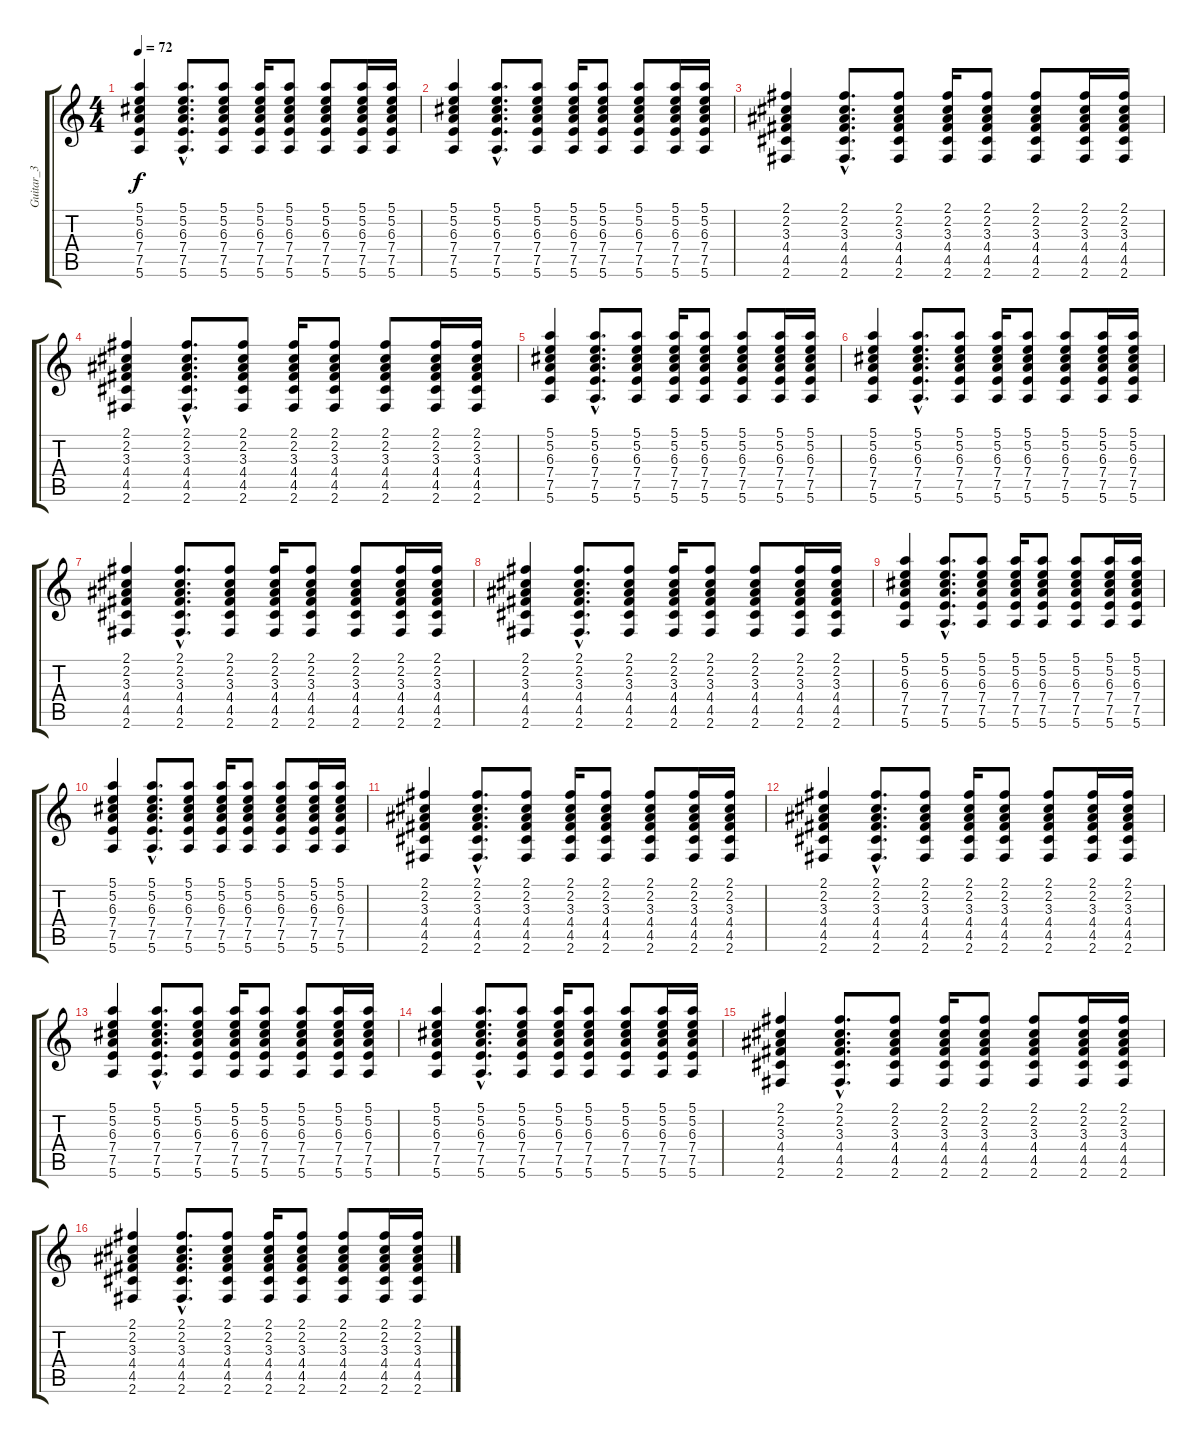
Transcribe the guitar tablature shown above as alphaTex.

\track ("Guitar_3" "Guitar_3") {instrument distortionguitar}
\staff {score tabs}
\tuning (E4 B3 G3 D3 A2 E2) {hide}
\ts (4 4)
\tempo 72
\clef g2
\ks c
(5.1 5.2 6.3 7.4 7.5 5.6).4{dy f} (5.1{hac} 5.2{hac} 6.3{hac} 7.4{hac} 7.5{hac} 5.6{hac}).8{d} (5.1 5.2 6.3 7.4 7.5 5.6).8 (5.1 5.2 6.3 7.4 7.5 5.6).16 (5.1 5.2 6.3 7.4 7.5 5.6).8 (5.1 5.2 6.3 7.4 7.5 5.6).8 (5.1 5.2 6.3 7.4 7.5 5.6).16 (5.1 5.2 6.3 7.4 7.5 5.6).16 |
(5.1 5.2 6.3 7.4 7.5 5.6).4 (5.1{hac} 5.2{hac} 6.3{hac} 7.4{hac} 7.5{hac} 5.6{hac}).8{d} (5.1 5.2 6.3 7.4 7.5 5.6).8 (5.1 5.2 6.3 7.4 7.5 5.6).16 (5.1 5.2 6.3 7.4 7.5 5.6).8 (5.1 5.2 6.3 7.4 7.5 5.6).8 (5.1 5.2 6.3 7.4 7.5 5.6).16 (5.1 5.2 6.3 7.4 7.5 5.6).16 |
(2.1 2.2 3.3 4.4 4.5 2.6).4 (2.1{hac} 2.2{hac} 3.3{hac} 4.4{hac} 4.5{hac} 2.6{hac}).8{d} (2.1 2.2 3.3 4.4 4.5 2.6).8 (2.1 2.2 3.3 4.4 4.5 2.6).16 (2.1 2.2 3.3 4.4 4.5 2.6).8 (2.1 2.2 3.3 4.4 4.5 2.6).8 (2.1 2.2 3.3 4.4 4.5 2.6).16 (2.1 2.2 3.3 4.4 4.5 2.6).16 |
(2.1 2.2 3.3 4.4 4.5 2.6).4 (2.1{hac} 2.2{hac} 3.3{hac} 4.4{hac} 4.5{hac} 2.6{hac}).8{d} (2.1 2.2 3.3 4.4 4.5 2.6).8 (2.1 2.2 3.3 4.4 4.5 2.6).16 (2.1 2.2 3.3 4.4 4.5 2.6).8 (2.1 2.2 3.3 4.4 4.5 2.6).8 (2.1 2.2 3.3 4.4 4.5 2.6).16 (2.1 2.2 3.3 4.4 4.5 2.6).16 |
(5.1 5.2 6.3 7.4 7.5 5.6).4 (5.1{hac} 5.2{hac} 6.3{hac} 7.4{hac} 7.5{hac} 5.6{hac}).8{d} (5.1 5.2 6.3 7.4 7.5 5.6).8 (5.1 5.2 6.3 7.4 7.5 5.6).16 (5.1 5.2 6.3 7.4 7.5 5.6).8 (5.1 5.2 6.3 7.4 7.5 5.6).8 (5.1 5.2 6.3 7.4 7.5 5.6).16 (5.1 5.2 6.3 7.4 7.5 5.6).16 |
(5.1 5.2 6.3 7.4 7.5 5.6).4 (5.1{hac} 5.2{hac} 6.3{hac} 7.4{hac} 7.5{hac} 5.6{hac}).8{d} (5.1 5.2 6.3 7.4 7.5 5.6).8 (5.1 5.2 6.3 7.4 7.5 5.6).16 (5.1 5.2 6.3 7.4 7.5 5.6).8 (5.1 5.2 6.3 7.4 7.5 5.6).8 (5.1 5.2 6.3 7.4 7.5 5.6).16 (5.1 5.2 6.3 7.4 7.5 5.6).16 |
(2.1 2.2 3.3 4.4 4.5 2.6).4 (2.1{hac} 2.2{hac} 3.3{hac} 4.4{hac} 4.5{hac} 2.6{hac}).8{d} (2.1 2.2 3.3 4.4 4.5 2.6).8 (2.1 2.2 3.3 4.4 4.5 2.6).16 (2.1 2.2 3.3 4.4 4.5 2.6).8 (2.1 2.2 3.3 4.4 4.5 2.6).8 (2.1 2.2 3.3 4.4 4.5 2.6).16 (2.1 2.2 3.3 4.4 4.5 2.6).16 |
(2.1 2.2 3.3 4.4 4.5 2.6).4 (2.1{hac} 2.2{hac} 3.3{hac} 4.4{hac} 4.5{hac} 2.6{hac}).8{d} (2.1 2.2 3.3 4.4 4.5 2.6).8 (2.1 2.2 3.3 4.4 4.5 2.6).16 (2.1 2.2 3.3 4.4 4.5 2.6).8 (2.1 2.2 3.3 4.4 4.5 2.6).8 (2.1 2.2 3.3 4.4 4.5 2.6).16 (2.1 2.2 3.3 4.4 4.5 2.6).16 |
(5.1 5.2 6.3 7.4 7.5 5.6).4 (5.1{hac} 5.2{hac} 6.3{hac} 7.4{hac} 7.5{hac} 5.6{hac}).8{d} (5.1 5.2 6.3 7.4 7.5 5.6).8 (5.1 5.2 6.3 7.4 7.5 5.6).16 (5.1 5.2 6.3 7.4 7.5 5.6).8 (5.1 5.2 6.3 7.4 7.5 5.6).8 (5.1 5.2 6.3 7.4 7.5 5.6).16 (5.1 5.2 6.3 7.4 7.5 5.6).16 |
(5.1 5.2 6.3 7.4 7.5 5.6).4 (5.1{hac} 5.2{hac} 6.3{hac} 7.4{hac} 7.5{hac} 5.6{hac}).8{d} (5.1 5.2 6.3 7.4 7.5 5.6).8 (5.1 5.2 6.3 7.4 7.5 5.6).16 (5.1 5.2 6.3 7.4 7.5 5.6).8 (5.1 5.2 6.3 7.4 7.5 5.6).8 (5.1 5.2 6.3 7.4 7.5 5.6).16 (5.1 5.2 6.3 7.4 7.5 5.6).16 |
(2.1 2.2 3.3 4.4 4.5 2.6).4 (2.1{hac} 2.2{hac} 3.3{hac} 4.4{hac} 4.5{hac} 2.6{hac}).8{d} (2.1 2.2 3.3 4.4 4.5 2.6).8 (2.1 2.2 3.3 4.4 4.5 2.6).16 (2.1 2.2 3.3 4.4 4.5 2.6).8 (2.1 2.2 3.3 4.4 4.5 2.6).8 (2.1 2.2 3.3 4.4 4.5 2.6).16 (2.1 2.2 3.3 4.4 4.5 2.6).16 |
(2.1 2.2 3.3 4.4 4.5 2.6).4 (2.1{hac} 2.2{hac} 3.3{hac} 4.4{hac} 4.5{hac} 2.6{hac}).8{d} (2.1 2.2 3.3 4.4 4.5 2.6).8 (2.1 2.2 3.3 4.4 4.5 2.6).16 (2.1 2.2 3.3 4.4 4.5 2.6).8 (2.1 2.2 3.3 4.4 4.5 2.6).8 (2.1 2.2 3.3 4.4 4.5 2.6).16 (2.1 2.2 3.3 4.4 4.5 2.6).16 |
(5.1 5.2 6.3 7.4 7.5 5.6).4 (5.1{hac} 5.2{hac} 6.3{hac} 7.4{hac} 7.5{hac} 5.6{hac}).8{d} (5.1 5.2 6.3 7.4 7.5 5.6).8 (5.1 5.2 6.3 7.4 7.5 5.6).16 (5.1 5.2 6.3 7.4 7.5 5.6).8 (5.1 5.2 6.3 7.4 7.5 5.6).8 (5.1 5.2 6.3 7.4 7.5 5.6).16 (5.1 5.2 6.3 7.4 7.5 5.6).16 |
(5.1 5.2 6.3 7.4 7.5 5.6).4 (5.1{hac} 5.2{hac} 6.3{hac} 7.4{hac} 7.5{hac} 5.6{hac}).8{d} (5.1 5.2 6.3 7.4 7.5 5.6).8 (5.1 5.2 6.3 7.4 7.5 5.6).16 (5.1 5.2 6.3 7.4 7.5 5.6).8 (5.1 5.2 6.3 7.4 7.5 5.6).8 (5.1 5.2 6.3 7.4 7.5 5.6).16 (5.1 5.2 6.3 7.4 7.5 5.6).16 |
(2.1 2.2 3.3 4.4 4.5 2.6).4 (2.1{hac} 2.2{hac} 3.3{hac} 4.4{hac} 4.5{hac} 2.6{hac}).8{d} (2.1 2.2 3.3 4.4 4.5 2.6).8 (2.1 2.2 3.3 4.4 4.5 2.6).16 (2.1 2.2 3.3 4.4 4.5 2.6).8 (2.1 2.2 3.3 4.4 4.5 2.6).8 (2.1 2.2 3.3 4.4 4.5 2.6).16 (2.1 2.2 3.3 4.4 4.5 2.6).16 |
(2.1 2.2 3.3 4.4 4.5 2.6).4 (2.1{hac} 2.2{hac} 3.3{hac} 4.4{hac} 4.5{hac} 2.6{hac}).8{d} (2.1 2.2 3.3 4.4 4.5 2.6).8 (2.1 2.2 3.3 4.4 4.5 2.6).16 (2.1 2.2 3.3 4.4 4.5 2.6).8 (2.1 2.2 3.3 4.4 4.5 2.6).8 (2.1 2.2 3.3 4.4 4.5 2.6).16 (2.1 2.2 3.3 4.4 4.5 2.6).16
